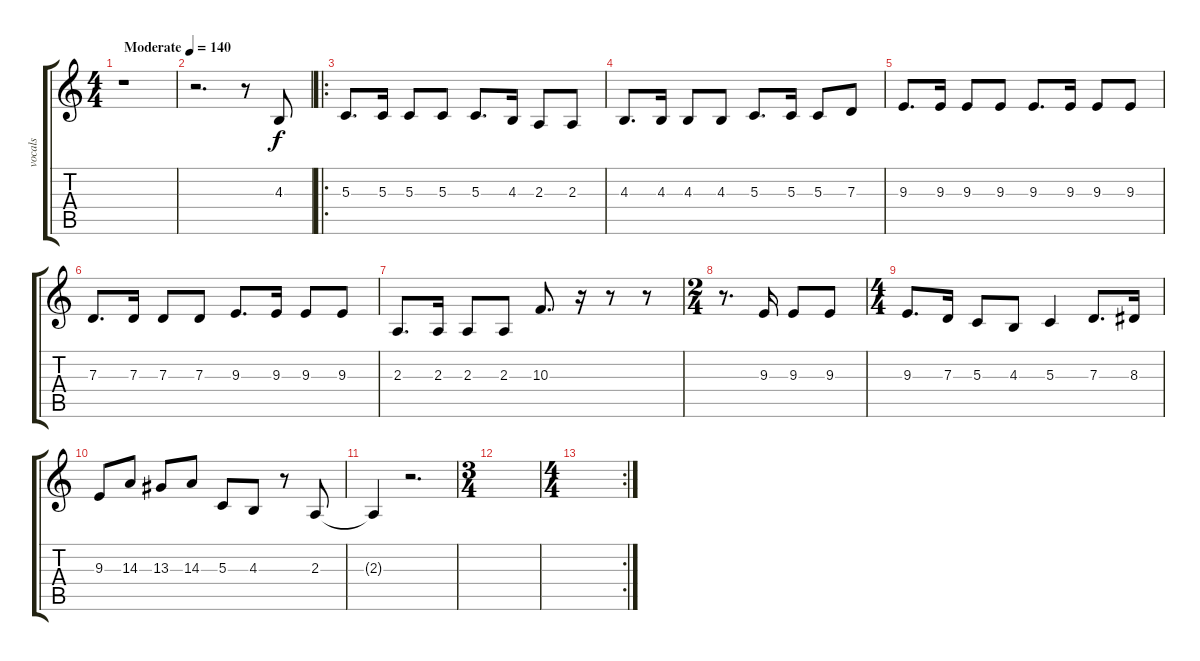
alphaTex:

\track ("vocals" "vocals") {instrument lead1square}
\staff {score tabs}
\tuning (E4 B3 G3 D3 A2 E2) {hide}
\ts (4 4)
\tempo (140 "Moderate")
\clef g2
\ks c
r.1{dy f instrument lead1square} |
r.2{d} r.8 4.3.8 |
\ro
5.3.8{d} 5.3.16 5.3.8 5.3.8 5.3.8{d} 4.3.16 2.3.8 2.3.8 |
4.3.8{d} 4.3.16 4.3.8 4.3.8 5.3.8{d} 5.3.16 5.3.8 7.3.8 |
9.3.8{d} 9.3.16 9.3.8 9.3.8 9.3.8{d} 9.3.16 9.3.8 9.3.8 |
7.3.8{d} 7.3.16 7.3.8 7.3.8 9.3.8{d} 9.3.16 9.3.8 9.3.8 |
2.3.8{d} 2.3.16 2.3.8 2.3.8 10.3.8{d} r.16 r.8 r.8 |
\ts (2 4)
r.8{d} 9.3.16 9.3.8 9.3.8 |
\ts (4 4)
9.3.8{d} 7.3.16 5.3.8 4.3.8 5.3.4 7.3.8{d} 8.3.16 |
9.3.8 14.3.8 13.3.8 14.3.8 5.3.8 4.3.8 r.8 2.3.8 |
2.3{t}.4 r.2{d} |
\ts (3 4)
|
\rc 2
\ts (4 4)
